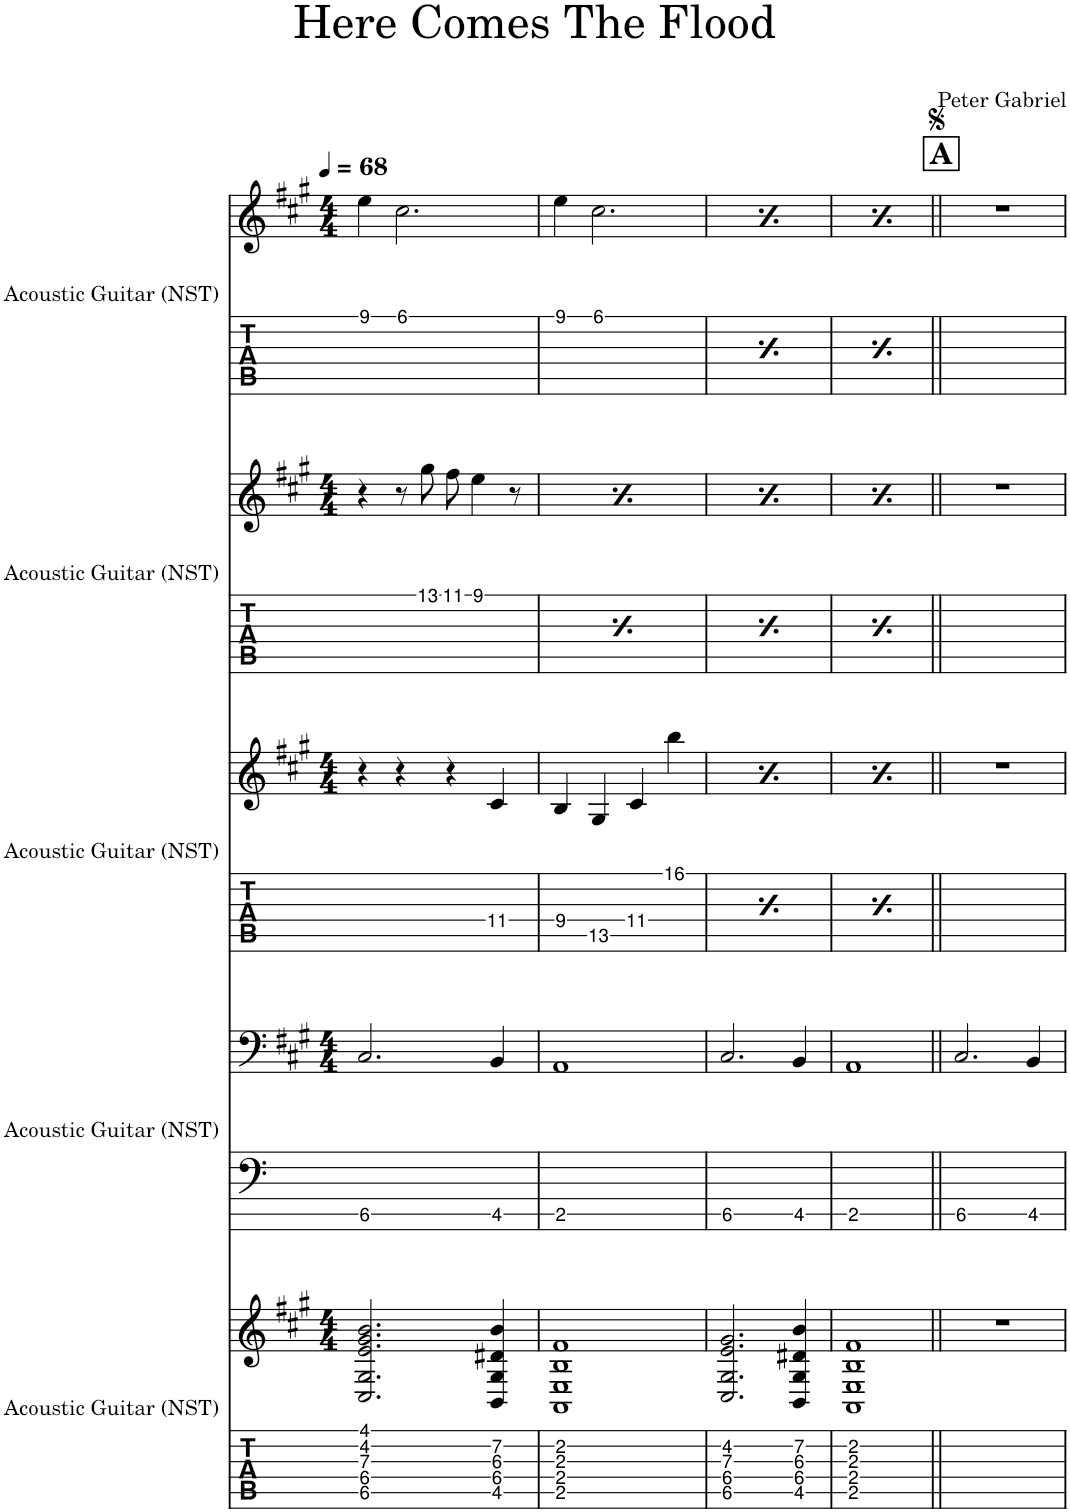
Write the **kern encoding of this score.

**kern	**kern	**kern	**kern	**kern	**kern	**kern	**kern	**kern	**kern
*part5	*part5	*part4	*part4	*part3	*part3	*part2	*part2	*part1	*part1
*staff10	*staff9	*staff8	*staff7	*staff6	*staff5	*staff4	*staff3	*staff2	*staff1
*I"Acoustic Guitar (NST)	*	*I"Acoustic Guitar (NST)	*	*I"Acoustic Guitar (NST)	*	*I"Acoustic Guitar (NST)	*	*I"Acoustic Guitar (NST)	*
*I'Guit.	*	*I'Guit.	*	*I'Guit.	*	*I'Guit.	*	*I'Guit.	*
*stria6	*	*stria6	*	*stria6	*	*stria6	*	*stria6	*
*	*clefG2	*clefF4	*clefF4	*	*clefG2	*	*clefG2	*	*clefG2
*k[f#c#g#]	*k[f#c#g#]	*k[f#c#g#]	*k[f#c#g#]	*k[f#c#g#]	*k[f#c#g#]	*k[f#c#g#]	*k[f#c#g#]	*k[f#c#g#]	*k[f#c#g#]
*M4/4	*M4/4	*M4/4	*M4/4	*M4/4	*M4/4	*M4/4	*M4/4	*M4/4	*M4/4
*MM68	*MM68	*MM68	*MM68	*MM68	*MM68	*MM68	*MM68	*MM68	*MM68
=1	=1	=1	=1	=1	=1	=1	=1	=1	=1
2.C# 2.G# 2.e 2.g# 2.b	2.C#/ 2.G#/ 2.e/ 2.g#/ 2.b/	2.C#	2.C#/	4r	4r	4r	4r	4ee	4ee\
.	.	.	.	4r	4r	8r	8r	2.cc#	2.cc#\
.	.	.	.	.	.	8gg#	8gg#\	.	.
.	.	.	.	4r	4r	8ff#	8ff#\	.	.
.	.	.	.	.	.	4ee	4ee\	.	.
4BB 4G# 4d# 4b	4BB/ 4G#/ 4d#X/ 4b/	4BB	4BB/	4c#	4c#/	.	.	.	.
.	.	.	.	.	.	8r	8r	.	.
=2	=2	=2	=2	=2	=2	=2	=2	=2	=2
1AA 1E 1B 1f#	1AA 1E 1B 1f#	1AA	1AA	4B	4B/	4r	4r	4ee	4ee\
.	.	.	.	4G#	4G#/	8r	8r	2.cc#	2.cc#\
.	.	.	.	.	.	8gg#	8gg#\	.	.
.	.	.	.	4c#	4c#/	8ff#	8ff#\	.	.
.	.	.	.	.	.	4ee	4ee\	.	.
.	.	.	.	4bb	4bb\	.	.	.	.
.	.	.	.	.	.	8r	8r	.	.
=3	=3	=3	=3	=3	=3	=3	=3	=3	=3
2.C# 2.G# 2.e 2.g#	2.C#/ 2.G#/ 2.e/ 2.g#/	2.C#	2.C#/	4B	4B/	4r	4r	4ee	4ee\
.	.	.	.	4G#	4G#/	8r	8r	2.cc#	2.cc#\
.	.	.	.	.	.	8gg#	8gg#\	.	.
.	.	.	.	4c#	4c#/	8ff#	8ff#\	.	.
.	.	.	.	.	.	4ee	4ee\	.	.
4BB 4G# 4d#X 4b	4BB/ 4G#/ 4d#X/ 4b/	4BB	4BB/	4bb	4bb\	.	.	.	.
.	.	.	.	.	.	8r	8r	.	.
=4	=4	=4	=4	=4	=4	=4	=4	=4	=4
1AA 1E 1B 1f#	1AA 1E 1B 1f#	1AA	1AA	4B	4B/	4r	4r	4ee	4ee\
.	.	.	.	4G#	4G#/	8r	8r	2.cc#	2.cc#\
.	.	.	.	.	.	8gg#	8gg#\	.	.
.	.	.	.	4c#	4c#/	8ff#	8ff#\	.	.
.	.	.	.	.	.	4ee	4ee\	.	.
.	.	.	.	4bb	4bb\	.	.	.	.
.	.	.	.	.	.	8r	8r	.	.
!!LO:REH:place=s1:a:B:cj:fs=14:t=A
=5||	=5||	=5||	=5||	=5||	=5||	=5||	=5||	=5||	=5||
1r	1r	2.C#	2.C#/	1r	1r	1r	1r	1r	1r
.	.	4BB	4BB/	.	.	.	.	.	.
=	=	=	=	=	=	=	=	=	=
*-	*-	*-	*-	*-	*-	*-	*-	*-	*-
